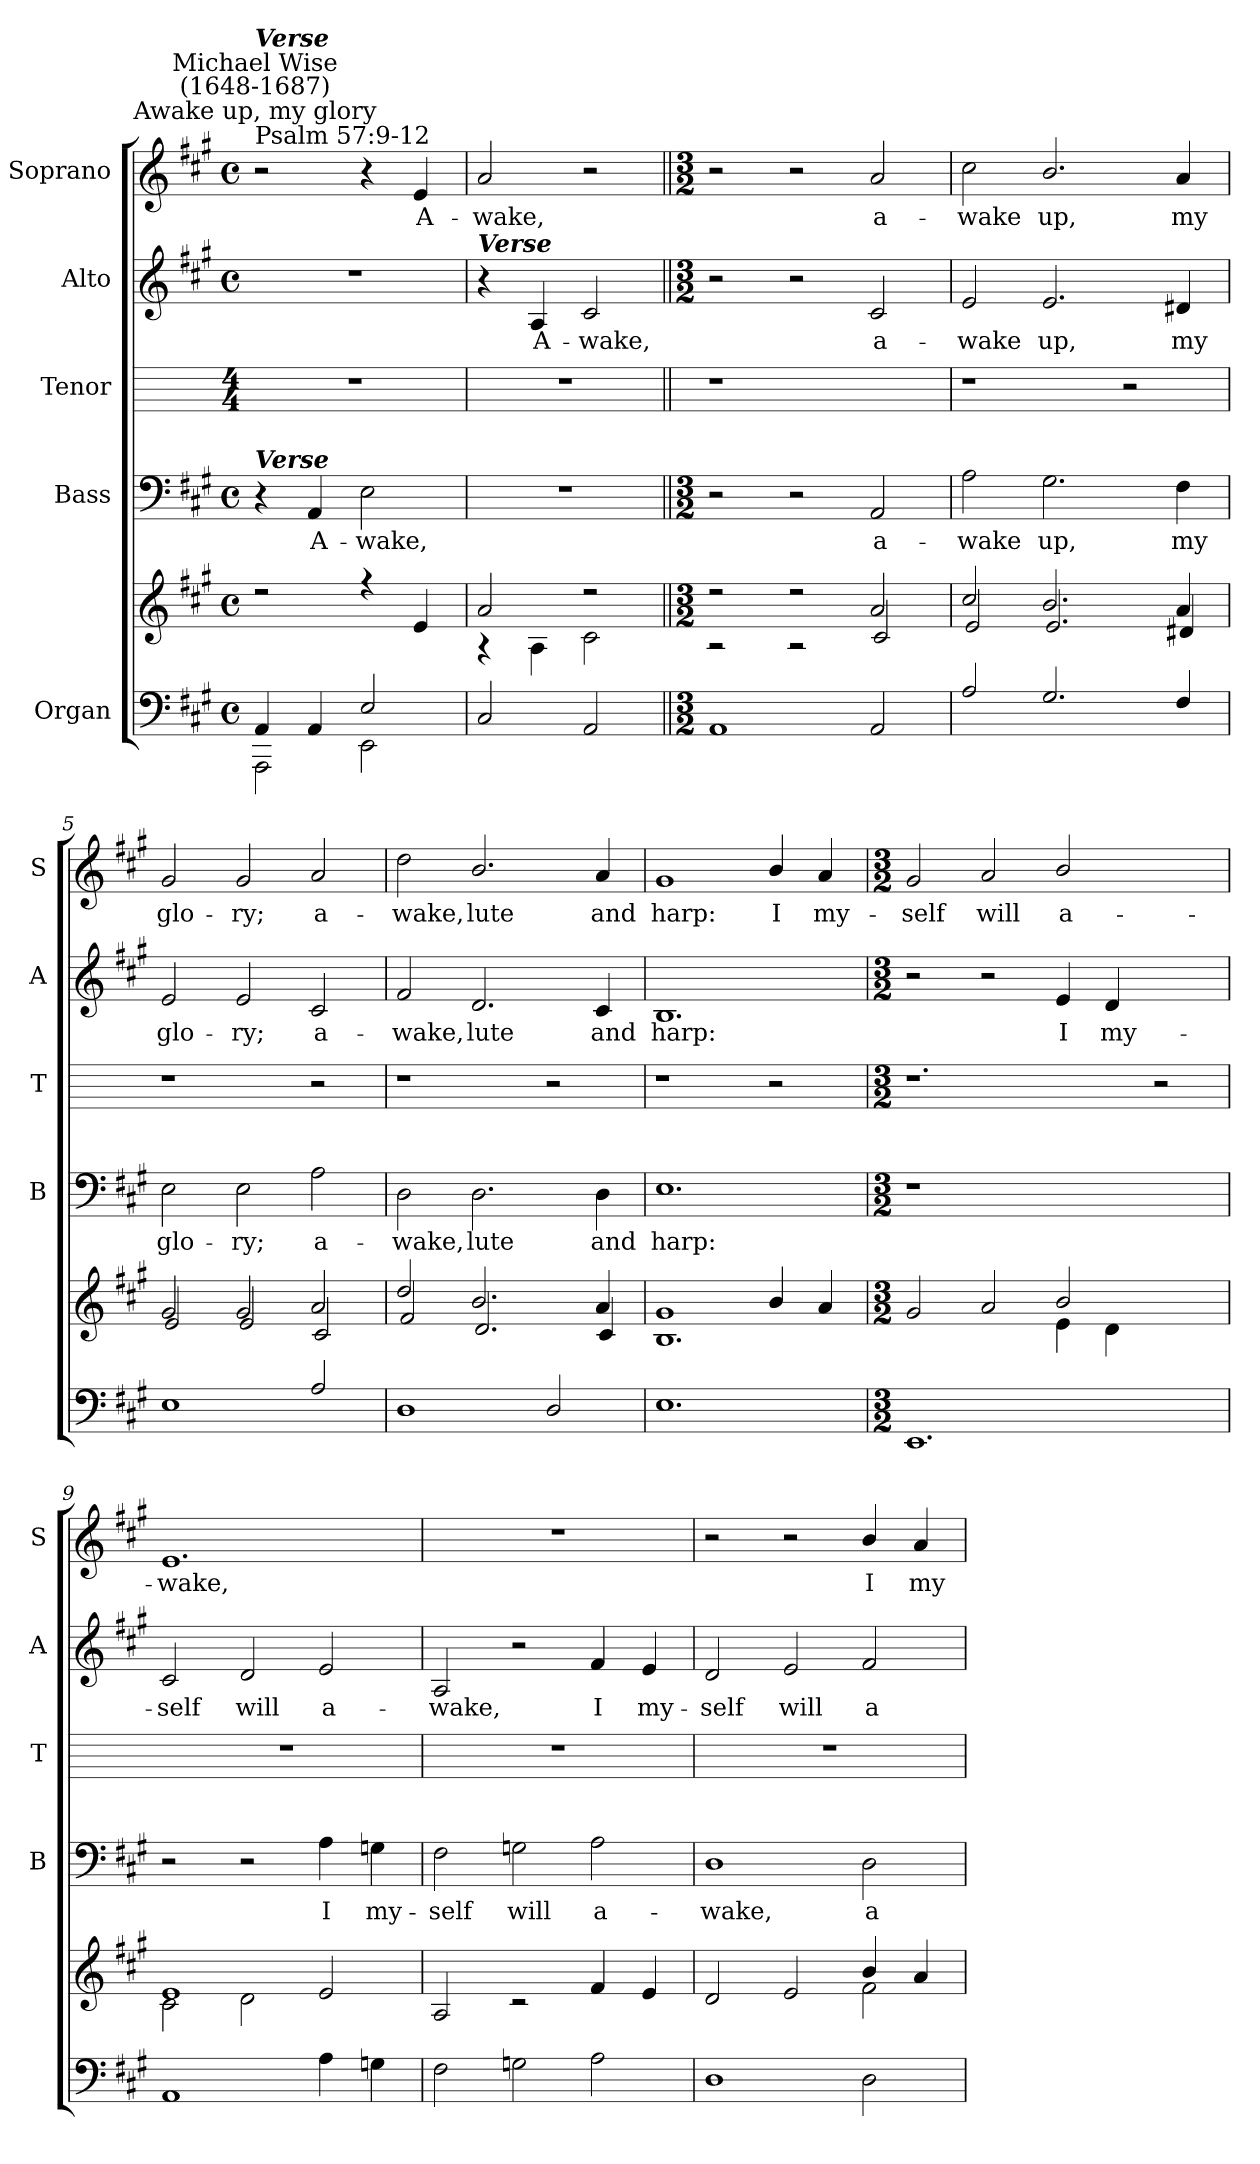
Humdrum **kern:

**kern	**kern	**kern	**text	**kern	**kern	**text	**kern	**text
*part5	*part5	*part4	*part4	*part3	*part2	*part2	*part1	*part1
*staff6	*staff5	*staff4	*staff4	*staff3	*staff2	*staff2	*staff1	*staff1
*I"Organ	*	*I"Bass	*	*I"Tenor	*I"Alto	*	*I"Soprano	*
*	*	*I'B	*	*I'T	*I'A	*	*I'S	*
*clefF4	*clefG2	*clefF4	*	*	*clefG2	*	*clefG2	*
*k[f#c#g#]	*k[f#c#g#]	*k[f#c#g#]	*	*	*k[f#c#g#]	*	*k[f#c#g#]	*
*A:	*A:	*A:	*	*	*A:	*	*A:	*
*M4/4	*M4/4	*M4/4	*	*M4/4	*M4/4	*	*M4/4	*
*met(c)	*met(c)	*met(c)	*	*	*met(c)	*	*met(c)	*
=1	=1	=1	=1	=1	=1	=1	=1	=1
*^	*^	*	*	*	*	*	*	*
!	!	!	!	!	!	!	!	!	!LO:TX:a:t=Psalm 57&colon;9-12	!
!	!	!	!	!	!	!	!	!	!LO:TX:a:cj:t=Awake up, my glory	!
!	!	!	!	!	!	!	!	!	!LO:TX:a:cj:t=Michael Wise\n(1648-1687)	!
!	!	!	!	!	!	!	!	!	!LO:TX:a:Bi:t=Verse	!
!	!	!	!	!LO:TX:a:Bi:t=Verse	!	!	!	!	!	!
4AA	2AAA\	2r	1ryy	4r	.	1r	1r	.	2r	.
!	!	!	!	!	!LO:LY:b	!	!	!	!	!
4AA	.	.	.	4AA	A-	.	.	.	.	.
!	!	!	!	!	!LO:LY:b	!	!	!	!	!
2E/	2EE\	4r	.	2E	-wake,	.	.	.	4r	.
!	!	!	!	!	!	!	!	!	!	!LO:LY:b
.	.	4e/	.	.	.	.	.	.	4e	A-
=2	=2	=2	=2	=2	=2	=2	=2	=2	=2	=2
!	!	!	!	!	!	!	!LO:TX:a:Bi:t=Verse	!	!	!
!	!	!	!	!	!	!	!	!	!	!LO:LY:b
2C#	1ryy	2a/	4r	1r	.	1r	4r	.	2a	-wake,
!	!	!	!	!	!	!	!	!LO:LY:b	!	!
.	.	.	4A\	.	.	.	4A	A-	.	.
!	!	!	!	!	!	!	!	!LO:LY:b	!	!
2AA	.	2r	2c#\	.	.	.	2c#	-wake,	2r	.
=3||	=3||	=3||	=3||	=3||	=3||	=3||	=3||	=3||	=3||	=3||
*M3/2	*	*M3/2	*	*M3/2	*	*	*M3/2	*	*M3/2	*
1AA	1.ryy	2r	2r	2r	.	1r	2r	.	2r	.
.	.	2r	2r	2r	.	.	2r	.	2r	.
!	!	!	!	!	!LO:LY:b	!	!	!LO:LY:b	!	!LO:LY:b
2AA	.	2a/	2c#/	2AA	a-	2ryy	2c#	a-	2a	a-
=4	=4	=4	=4	=4	=4	=4	=4	=4	=4	=4
!	!LO:N:vis=1	!	!	!	!LO:LY:b	!	!	!LO:LY:b	!	!LO:LY:b
2A	1.ryy	2cc#/	2e/	2A	-wake	1r	2e	-wake	2cc#	-wake
!	!	!	!	!	!LO:LY:b	!	!	!LO:LY:b	!	!LO:LY:b
2.G#	.	2.b/	2.e/	2.G#	up,	.	2.e	up,	2.b/	up,
.	.	.	.	.	.	2r	.	.	.	.
!	!	!	!	!	!LO:LY:b	!	!	!LO:LY:b	!	!LO:LY:b
4F#	.	4a/	4d#X/	4F#	my	.	4d#X	my	4a	my
=5	=5	=5	=5	=5	=5	=5	=5	=5	=5	=5
!	!LO:N:vis=1	!	!	!	!LO:LY:b	!	!	!LO:LY:b	!	!LO:LY:b
1E	1.ryy	2g#/	2e/	2E	glo-	1r	2e	glo-	2g#	glo-
!	!	!	!	!	!LO:LY:b	!	!	!LO:LY:b	!	!LO:LY:b
.	.	2g#/	2e/	2E	-ry;	.	2e	-ry;	2g#	-ry;
!	!	!	!	!	!LO:LY:b	!	!	!LO:LY:b	!	!LO:LY:b
2A	.	2a/	2c#/	2A	a-	2r	2c#	a-	2a	a-
=6	=6	=6	=6	=6	=6	=6	=6	=6	=6	=6
!	!LO:N:vis=1	!	!	!	!LO:LY:b	!	!	!LO:LY:b	!	!LO:LY:b
1D	1.ryy	2dd/	2f#/	2D	-wake,	1r	2f#	-wake,	2dd	-wake,
!	!	!	!	!	!LO:LY:b	!	!	!LO:LY:b	!	!LO:LY:b
.	.	2.b/	2.d/	2.D	lute	.	2.d	lute	2.b/	lute
2D	.	.	.	.	.	2r	.	.	.	.
!	!	!	!	!	!LO:LY:b	!	!	!LO:LY:b	!	!LO:LY:b
.	.	4a/	4c#/	4D	and	.	4c#	and	4a	and
=7	=7	=7	=7	=7	=7	=7	=7	=7	=7	=7
!	!LO:N:vis=1	!	!	!	!LO:LY:b	!	!	!LO:LY:b	!	!LO:LY:b
1.E	1.ryy	1g#/	1.B\	1.E	harp:	1r	1.B	harp:	1g#	harp:
!	!	!	!	!	!	!	!	!	!	!LO:LY:b
.	.	4b/	.	.	.	2r	.	.	4b/	I
!	!	!	!	!	!	!	!	!	!	!LO:LY:b
.	.	4a/	.	.	.	.	.	.	4a	my-
*v	*v	*	*	*	*	*	*	*	*	*
!!LO:LB:g=z
=8	=8	=8	=8	=8	=8	=8	=8	=8	=8
*M3/2	*M3/2	*	*M3/2	*	*M3/2	*M3/2	*	*M3/2	*
!	!	!	!LO:N:vis=1	!	!	!	!	!	!LO:LY:b
1.EE	2g#/	2ryy	1.r	.	1.r	2r	.	2g#	-self
!	!	!	!	!	!	!	!	!	!LO:LY:b
.	2a/	2ryy	.	.	.	2r	.	2a	will
!	!	!	!	!	!	!	!LO:LY:b	!	!LO:LY:b
.	2b/	4e\	.	.	.	4e	I	2b/	a-
!	!	!	!	!	!	!	!LO:LY:b	!	!
.	.	4d\	.	.	.	4d	my-	.	.
2ryy	2ryy	2ryy	2ryy	.	2r	2ryy	.	2ryy	.
=9	=9	=9	=9	=9	=9	=9	=9	=9	=9
!	!	!	!	!	!	!	!LO:LY:b	!	!LO:LY:b
1AA	1e/	2c#\	2r	.	1.r	2c#	-self	1.e	-wake,
!	!	!	!	!	!	!	!LO:LY:b	!	!
.	.	2d\	2r	.	.	2d	will	.	.
!	!	!	!	!LO:LY:b	!	!	!LO:LY:b	!	!
4A	2ryy	2e/	4A	I	.	2e	a-	.	.
!	!	!	!	!LO:LY:b	!	!	!	!	!
4Gn	.	.	4Gn	my-	.	.	.	.	.
=10	=10	=10	=10	=10	=10	=10	=10	=10	=10
!	!LO:N:vis=1	!	!	!LO:LY:b	!	!	!LO:LY:b	!LO:N:vis=1	!
2F#	1.ryy	2A/	2F#	-self	1.r	2A	-wake,	1.r	.
!	!	!	!	!LO:LY:b	!	!	!	!	!
2Gn	.	2r	2Gn	will	.	2r	.	.	.
!	!	!	!	!LO:LY:b	!	!	!LO:LY:b	!	!
2A	.	4f#/	2A	a-	.	4f#	I	.	.
!	!	!	!	!	!	!	!LO:LY:b	!	!
.	.	4e/	.	.	.	4e	my-	.	.
=11	=11	=11	=11	=11	=11	=11	=11	=11	=11
!	!	!	!	!LO:LY:b	!	!	!LO:LY:b	!	!
1D	2ryy	2d/	1D	-wake,	1.r	2d	-self	2r	.
!	!	!	!	!	!	!	!LO:LY:b	!	!
.	2ryy	2e/	.	.	.	2e	will	2r	.
!	!	!	!	!LO:LY:b	!	!	!LO:LY:b	!	!LO:LY:b
2D	4b/	2f#\	2D	a-	.	2f#	a-	4b/	I
!	!	!	!	!	!	!	!	!	!LO:LY:b
.	4a/	.	.	.	.	.	.	4a	my-
*	*v	*v	*	*	*	*	*	*	*
=	=	=	=	=	=	=	=	=
*-	*-	*-	*-	*-	*-	*-	*-	*-
